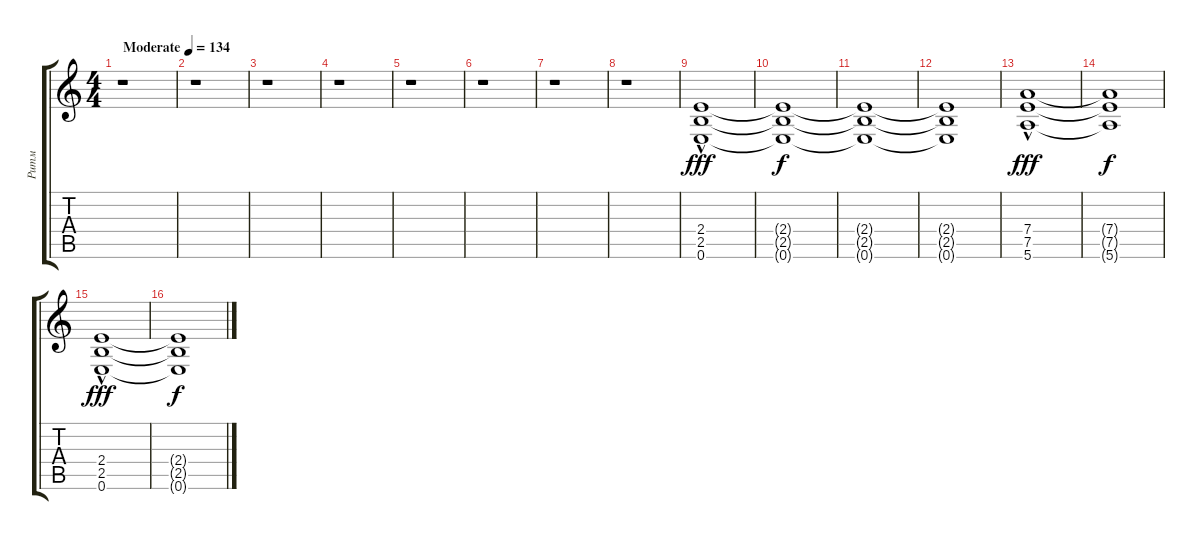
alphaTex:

\track ("Ритм" "Ритм") {instrument distortionguitar}
\staff {score tabs}
\tuning (E4 B3 G3 D3 A2 E2) {hide}
\ts (4 4)
\tempo (134 "Moderate")
\clef g2
\ks c
r.1{dy fff instrument distortionguitar} |
r.1 |
r.1 |
r.1 |
r.1 |
r.1 |
r.1 |
r.1 |
(2.4{hac} 2.5{hac} 0.6{hac}).1 |
(2.4{t} 2.5{t} 0.6{t}).1{dy f} |
(2.4{t} 2.5{t} 0.6{t}).1 |
(2.4{t} 2.5{t} 0.6{t}).1 |
(7.4{hac} 7.5{hac} 5.6{hac}).1{dy fff} |
(7.4{t} 7.5{t} 5.6{t}).1{dy f} |
(2.4{hac} 2.5{hac} 0.6{hac}).1{dy fff} |
(2.4{t} 2.5{t} 0.6{t}).1{dy f}
